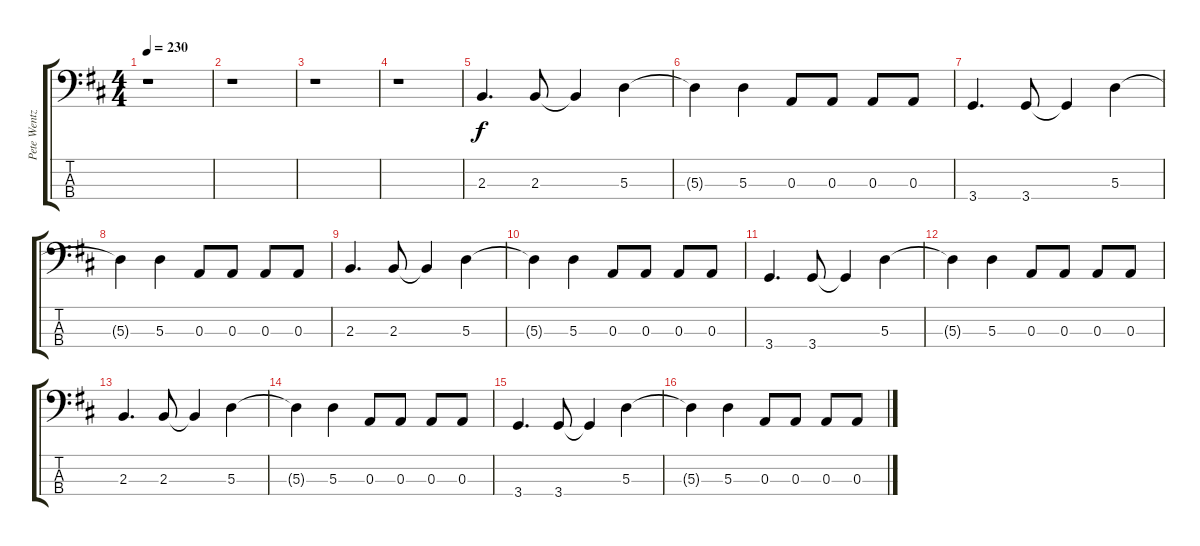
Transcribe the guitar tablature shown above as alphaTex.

\track ("Pete Wentz" "Pete Wentz") {instrument electricbasspick}
\staff {score tabs}
\tuning (G2 D2 A1 E1) {hide}
\ts (4 4)
\tempo 230
\clef f4
\ks d
r.1{dy f instrument electricbasspick} |
r.1 |
r.1 |
r.1 |
2.3.4{d} 2.3.8 2.3{t}.4 5.3.4 |
5.3{t}.4 5.3.4 0.3.8 0.3.8 0.3.8 0.3.8 |
3.4.4{d} 3.4.8 3.4{t}.4 5.3.4 |
5.3{t}.4 5.3.4 0.3.8 0.3.8 0.3.8 0.3.8 |
2.3.4{d} 2.3.8 2.3{t}.4 5.3.4 |
5.3{t}.4 5.3.4 0.3.8 0.3.8 0.3.8 0.3.8 |
3.4.4{d} 3.4.8 3.4{t}.4 5.3.4 |
5.3{t}.4 5.3.4 0.3.8 0.3.8 0.3.8 0.3.8 |
2.3.4{d} 2.3.8 2.3{t}.4 5.3.4 |
5.3{t}.4 5.3.4 0.3.8 0.3.8 0.3.8 0.3.8 |
3.4.4{d} 3.4.8 3.4{t}.4 5.3.4 |
5.3{t}.4 5.3.4 0.3.8 0.3.8 0.3.8 0.3.8
